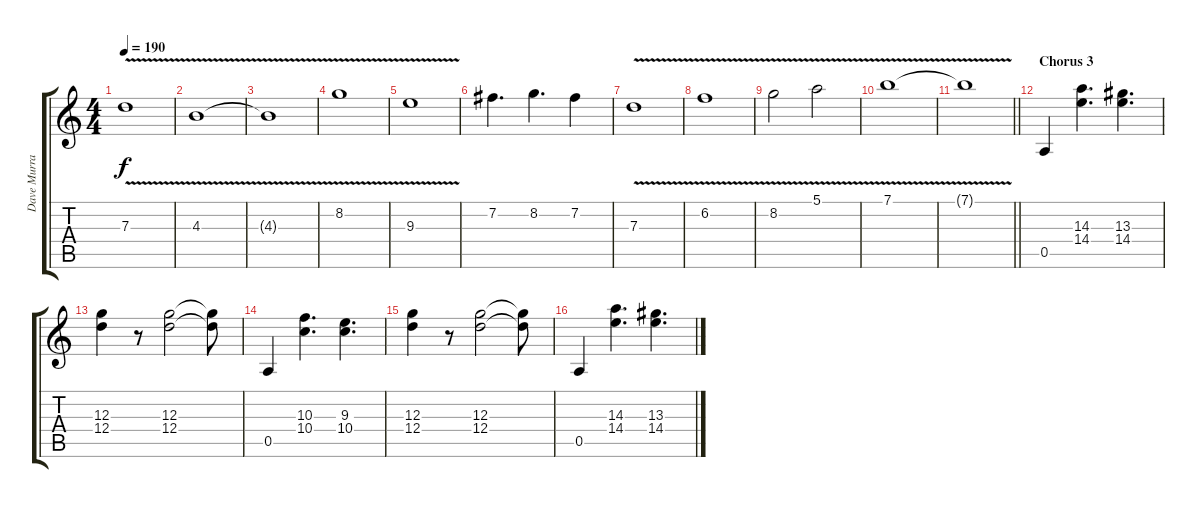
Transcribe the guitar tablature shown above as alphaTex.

\track ("Dave Murray" "Dave Murra") {instrument overdrivenguitar}
\staff {score tabs}
\tuning (E4 B3 G3 D3 A2 E2) {hide}
\ts (4 4)
\tempo 190
\clef g2
\ks c
7.3{v}.1{dy f} |
4.3{v}.1 |
4.3{t}.1 |
8.2{v}.1 |
9.3{v}.1 |
7.2.4{d} 8.2.4{d} 7.2.4 |
7.3{v}.1 |
6.2{v}.1 |
8.2{v}.2 5.1{v}.2 |
7.1{v}.1 |
\barLineRight lightlight
7.1{t}.1 |
\section ("" "Chorus 3")
0.5.4 (14.3 14.4).4{d} (13.3 14.4).4{d} |
(12.3 12.4).4 r.8 (12.3 12.4).2 (12.3{t} 12.4{t}).8 |
0.5.4 (10.3 10.4).4{d} (9.3 10.4).4{d} |
(12.3 12.4).4 r.8 (12.3 12.4).2 (12.3{t} 12.4{t}).8 |
0.5.4 (14.3 14.4).4{d} (13.3 14.4).4{d}
